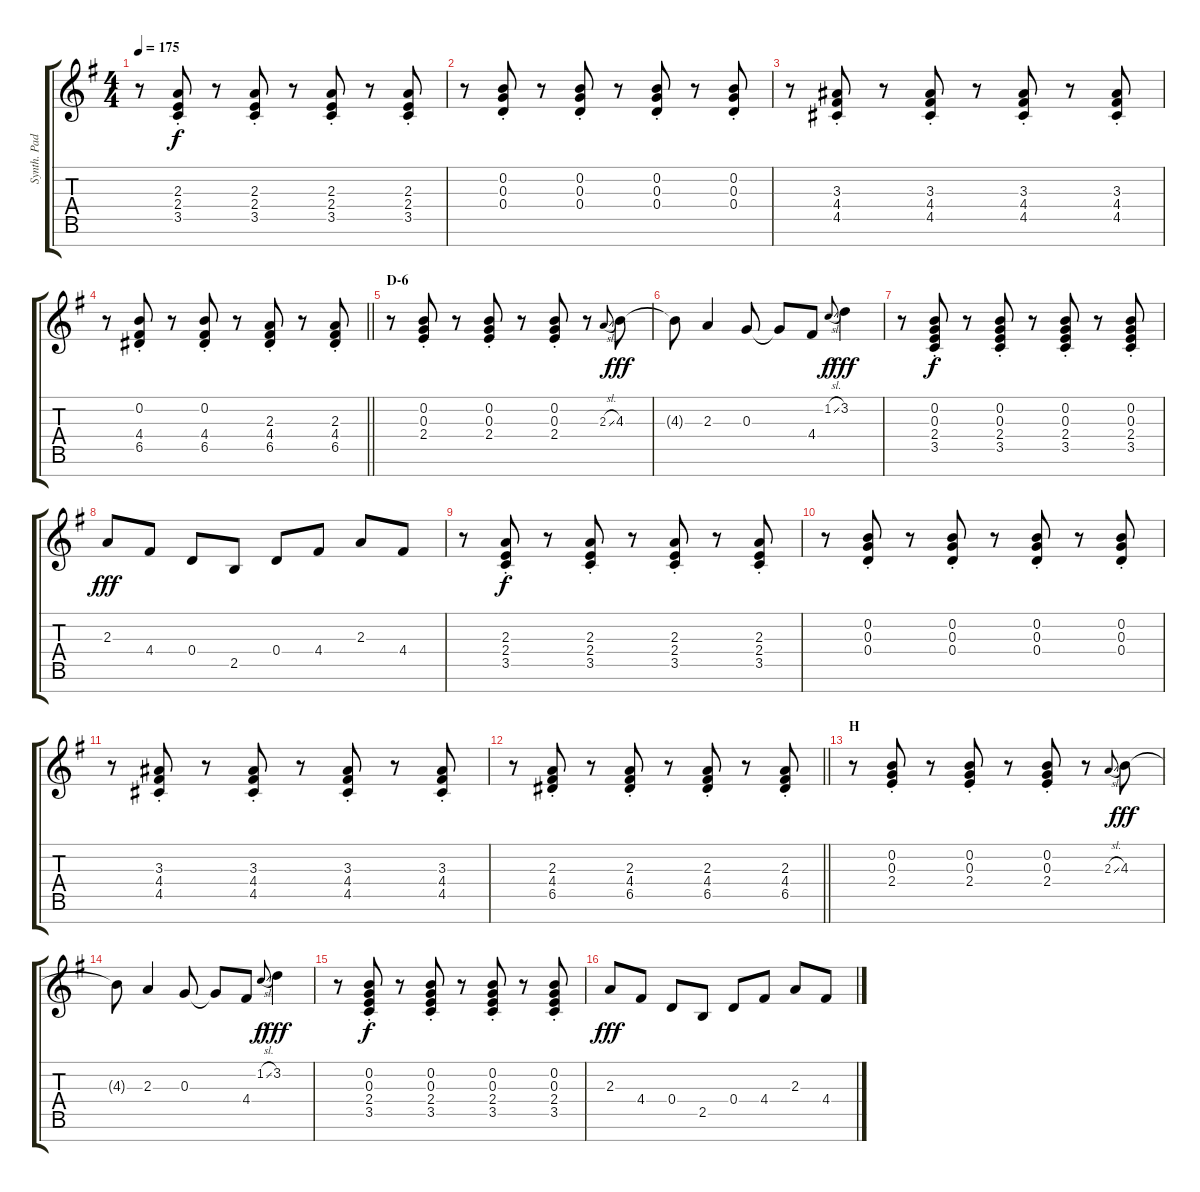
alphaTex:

\track ("Synth. Pad II" "Synth. Pad") {instrument lead3calliope}
\staff {score tabs}
\tuning (E5 B4 G4 D4 A3 E3 B2) {hide}
\ts (4 4)
\tempo 175
\clef g2
\ks g
r.8{dy fff} (2.3{st} 2.4{st} 3.5{st}).8{dy f} r.8 (2.3{st} 2.4{st} 3.5{st}).8 r.8 (2.3{st} 2.4{st} 3.5{st}).8 r.8 (2.3{st} 2.4{st} 3.5{st}).8 |
r.8 (0.2{st} 0.3{st} 0.4{st}).8 r.8 (0.2{st} 0.3{st} 0.4{st}).8 r.8 (0.2{st} 0.3{st} 0.4{st}).8 r.8 (0.2{st} 0.3{st} 0.4{st}).8 |
r.8 (3.3{st} 4.4{st} 4.5{st}).8 r.8 (3.3{st} 4.4{st} 4.5{st}).8 r.8 (3.3{st} 4.4{st} 4.5{st}).8 r.8 (3.3{st} 4.4{st} 4.5{st}).8 |
\barLineRight lightlight
r.8 (0.2{st} 4.4{st} 6.5{st}).8 r.8 (0.2{st} 4.4{st} 6.5{st}).8 r.8 (2.3{st} 4.4{st} 6.5{st}).8 r.8 (2.3{st} 4.4{st} 6.5{st}).8 |
\section ("" "D-6")
r.8 (0.2{st} 0.3{st} 2.4{st}).8 r.8 (0.2{st} 0.3{st} 2.4{st}).8 r.8 (0.2{st} 0.3{st} 2.4{st}).8 r.8 2.3{sl}.8{gr onbeat} 4.3.8{dy fff} |
4.3{t}.8 2.3.4 0.3.8 0.3{t}.8 4.4.8 1.2{sl}.8{gr onbeat dy f} 3.2.4{dy fff} |
r.8 (0.2{st} 0.3{st} 2.4{st} 3.5{st}).8{dy f} r.8 (0.2{st} 0.3{st} 2.4{st} 3.5{st}).8 r.8 (0.2{st} 0.3{st} 2.4{st} 3.5{st}).8 r.8 (0.2{st} 0.3{st} 2.4{st} 3.5{st}).8 |
2.3.8{dy fff} 4.4.8 0.4.8 2.5.8 0.4.8 4.4.8 2.3.8 4.4.8 |
r.8 (2.3{st} 2.4{st} 3.5{st}).8{dy f} r.8 (2.3{st} 2.4{st} 3.5{st}).8 r.8 (2.3{st} 2.4{st} 3.5{st}).8 r.8 (2.3{st} 2.4{st} 3.5{st}).8 |
r.8 (0.2{st} 0.3{st} 0.4{st}).8 r.8 (0.2{st} 0.3{st} 0.4{st}).8 r.8 (0.2{st} 0.3{st} 0.4{st}).8 r.8 (0.2{st} 0.3{st} 0.4{st}).8 |
r.8 (3.3{st} 4.4{st} 4.5{st}).8 r.8 (3.3{st} 4.4{st} 4.5{st}).8 r.8 (3.3{st} 4.4{st} 4.5{st}).8 r.8 (3.3{st} 4.4{st} 4.5{st}).8 |
\barLineRight lightlight
r.8 (2.3 4.4{st} 6.5{st}).8 r.8 (2.3 4.4{st} 6.5{st}).8 r.8 (2.3 4.4{st} 6.5{st}).8 r.8 (2.3 4.4{st} 6.5{st}).8 |
\section ("" "H")
r.8 (0.2{st} 0.3{st} 2.4{st}).8 r.8 (0.2{st} 0.3{st} 2.4{st}).8 r.8 (0.2{st} 0.3{st} 2.4{st}).8 r.8 2.3{sl}.8{gr onbeat} 4.3.8{dy fff} |
4.3{t}.8 2.3.4 0.3.8 0.3{t}.8 4.4.8 1.2{sl}.8{gr onbeat dy f} 3.2.4{dy fff} |
r.8 (0.2{st} 0.3{st} 2.4{st} 3.5{st}).8{dy f} r.8 (0.2{st} 0.3{st} 2.4{st} 3.5{st}).8 r.8 (0.2{st} 0.3{st} 2.4{st} 3.5{st}).8 r.8 (0.2{st} 0.3{st} 2.4{st} 3.5{st}).8 |
2.3.8{dy fff} 4.4.8 0.4.8 2.5.8 0.4.8 4.4.8 2.3.8 4.4.8
